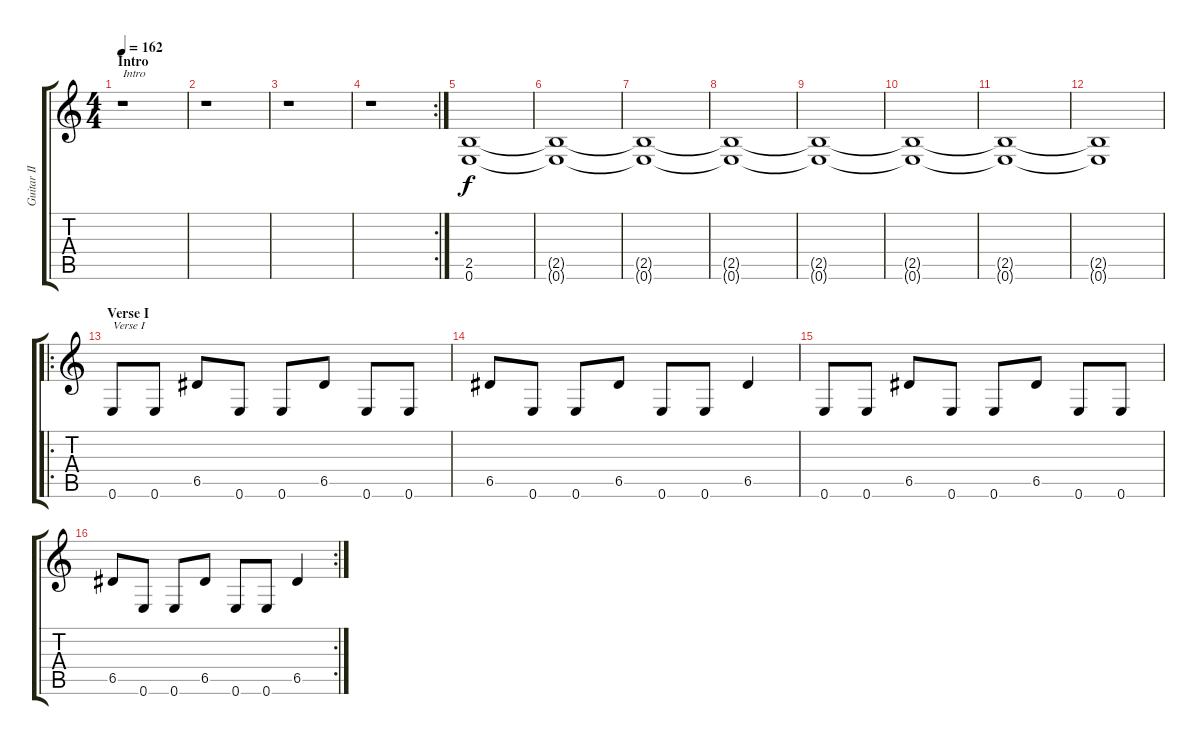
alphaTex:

\track ("Guitar II [Steven Wilson]" "Guitar II ") {instrument distortionguitar}
\staff {score tabs}
\tuning (E4 B3 G3 D3 A2 E2) {hide}
\ts (4 4)
\section ("" "Intro")
\tempo 162
\clef g2
\ks c
r.1{txt "Intro" dy f instrument distortionguitar} |
r.1 |
r.1 |
\rc 2
r.1{volume 0} |
(2.5 0.6).1{volume 13} |
(2.5{t} 0.6{t}).1 |
(2.5{t} 0.6{t}).1 |
(2.5{t} 0.6{t}).1 |
(2.5{t} 0.6{t}).1 |
(2.5{t} 0.6{t}).1 |
(2.5{t} 0.6{t}).1 |
(2.5{t} 0.6{t}).1 |
\ro
\section ("" "Verse I")
0.6.8{txt "Verse I"} 0.6.8 6.5.8 0.6.8 0.6.8 6.5.8 0.6.8 0.6.8 |
6.5.8 0.6.8 0.6.8 6.5.8 0.6.8 0.6.8 6.5.4 |
0.6.8 0.6.8 6.5.8 0.6.8 0.6.8 6.5.8 0.6.8 0.6.8 |
\rc 2
6.5.8 0.6.8 0.6.8 6.5.8 0.6.8 0.6.8 6.5.4
